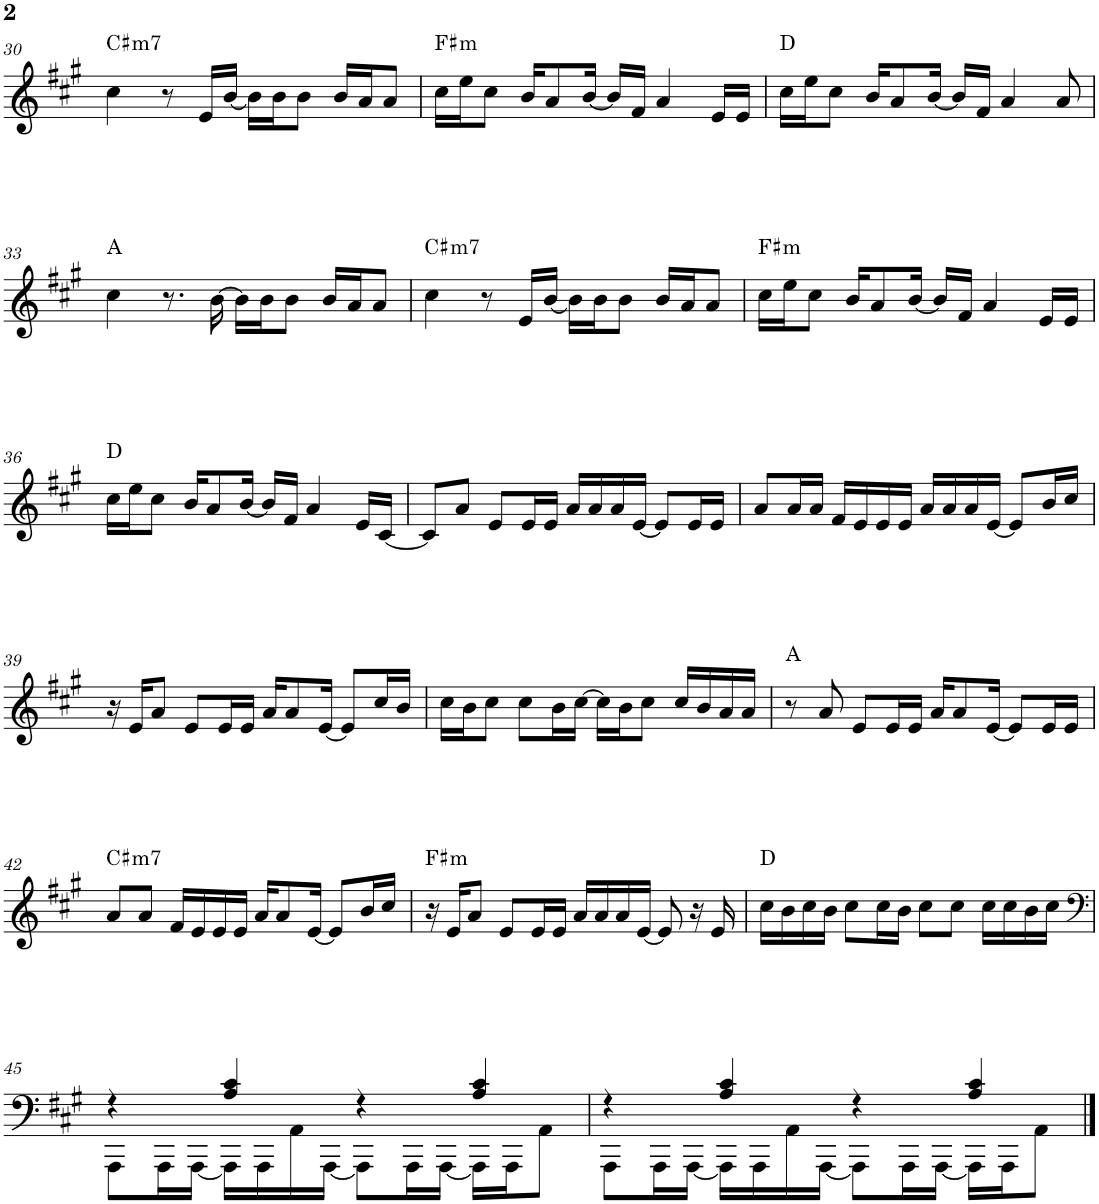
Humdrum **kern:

**kern	**harte
*part1	*part1
*staff1	*
*I"P1	*
!!LO:PB:g=z
*clefG2	*
*k[f#c#g#]	*
*A:	*
*M4/4	*
=30	=30
!	!LO:H:kt=m7
4cc#\	C#:min7
8r	.
16e/LL	.
[<16b/JJ	.
16b\LL]	.
16b\J	.
8b\J	.
16b/LL	.
16a/J	.
8a/J	.
=31	=31
!	!LO:H:kt=m
16cc#\LL	F#:min
16ee\J	.
8cc#\J	.
16b/KL	.
8a/	.
[<16b/Jk	.
16b/LL]	.
16f#/JJ	.
4a/	.
16e/LL	.
16e/JJ	.
=32	=32
16cc#\LL	D:maj
16ee\J	.
8cc#\J	.
16b/KL	.
8a/	.
[<16b/Jk	.
16b/LL]	.
16f#/JJ	.
4a/	.
8a/	.
!!LO:LB:g=z
=33	=33
4cc#\	A:maj
8.r	.
[>16b\	.
16b\LL]	.
16b\J	.
8b\J	.
16b/LL	.
16a/J	.
8a/J	.
=34	=34
!	!LO:H:kt=m7
4cc#\	C#:min7
8r	.
16e/LL	.
[<16b/JJ	.
16b\LL]	.
16b\J	.
8b\J	.
16b/LL	.
16a/J	.
8a/J	.
=35	=35
!	!LO:H:kt=m
16cc#\LL	F#:min
16ee\J	.
8cc#\J	.
16b/KL	.
8a/	.
[<16b/Jk	.
16b/LL]	.
16f#/JJ	.
4a/	.
16e/LL	.
16e/JJ	.
!!LO:LB:g=z
=36	=36
16cc#\LL	D:maj
16ee\J	.
8cc#\J	.
16b/KL	.
8a/	.
[<16b/Jk	.
16b/LL]	.
16f#/JJ	.
4a/	.
16e/LL	.
[<16c#/JJ	.
=37	=37
8c#/L]	.
8a/J	.
8e/L	.
16e/L	.
16e/JJ	.
16a/LL	.
16a/	.
16a/	.
[<16e/JJ	.
8e/L]	.
16e/L	.
16e/JJ	.
=38	=38
8a/L	.
16a/L	.
16a/JJ	.
16f#/LL	.
16e/	.
16e/	.
16e/JJ	.
16a/LL	.
16a/	.
16a/	.
[<16e/JJ	.
8e/L]	.
16b/L	.
16cc#/JJ	.
!!LO:LB:g=z
=39	=39
16r	.
16e/KL	.
8a/J	.
8e/L	.
16e/L	.
16e/JJ	.
16a/KL	.
8a/	.
[<16e/Jk	.
8e/L]	.
16cc#/L	.
16b/JJ	.
=40	=40
16cc#\LL	.
16b\J	.
8cc#\J	.
8cc#\L	.
16b\L	.
[>16cc#\JJ	.
16cc#\LL]	.
16b\J	.
8cc#\J	.
16cc#/LL	.
16b/	.
16a/	.
16a/JJ	.
=41	=41
8r	A:maj
8a/	.
8e/L	.
16e/L	.
16e/JJ	.
16a/KL	.
8a/	.
[<16e/Jk	.
8e/L]	.
16e/L	.
16e/JJ	.
!!LO:LB:g=z
=42	=42
!	!LO:H:kt=m7
8a/L	C#:min7
8a/J	.
16f#/LL	.
16e/	.
16e/	.
16e/JJ	.
16a/KL	.
8a/	.
[<16e/Jk	.
8e/L]	.
16b/L	.
16cc#/JJ	.
=43	=43
!	!LO:H:kt=m
16r	F#:min
16e/KL	.
8a/J	.
8e/L	.
16e/L	.
16e/JJ	.
16a/LL	.
16a/	.
16a/	.
[<16e/JJ	.
8e/]	.
16r	.
16e/	.
=44	=44
16cc#\LL	D:maj
16b\	.
16cc#\	.
16b\JJ	.
8cc#\L	.
16cc#\L	.
16b\JJ	.
8cc#\L	.
8cc#\J	.
16cc#\LL	.
16cc#\	.
16b\	.
16cc#\JJ	.
!!LO:LB:g=z
=45	=45
*clefF4	*
*^	*
4r	8AAA\L	.
.	16AAA\L	.
.	[<16AAA\JJ	.
4A/ 4c#/	16AAA\LL]	.
.	16AAA\	.
.	16AA\	.
.	[<16AAA\JJ	.
4r	8AAA\L]	.
.	16AAA\L	.
.	[<16AAA\JJ	.
4A/ 4c#/	16AAA\LL]	.
.	16AAA\J	.
.	8AA\J	.
=46	=46	=46
4r	8AAA\L	.
.	16AAA\L	.
.	[<16AAA\JJ	.
4A/ 4c#/	16AAA\LL]	.
.	16AAA\	.
.	16AA\	.
.	[<16AAA\JJ	.
4r	8AAA\L]	.
.	16AAA\L	.
.	[<16AAA\JJ	.
4A/ 4c#/	16AAA\LL]	.
.	16AAA\J	.
.	8AA\J	.
*v	*v	*
==	==
*-	*-
